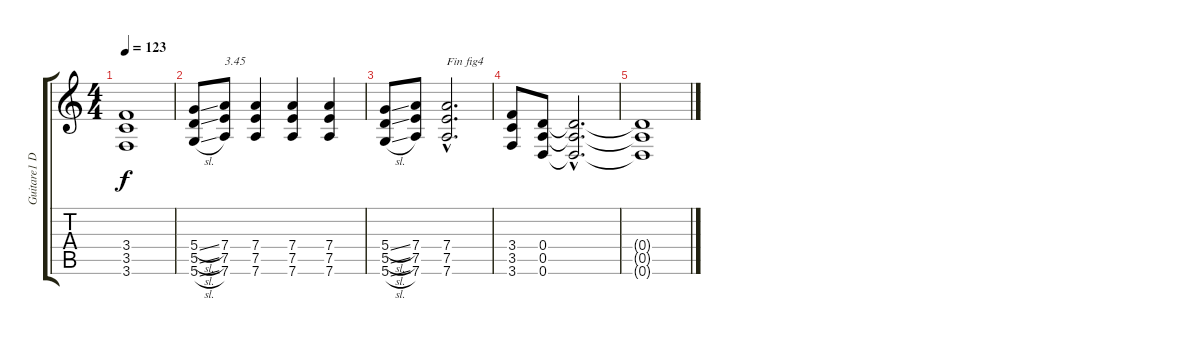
\track ("Guitare1 Dr-D" "Guitare1 D") {instrument distortionguitar}
\staff {score tabs}
\tuning (E4 B3 G3 D3 A2 D2) {hide}
\ts (4 4)
\tempo 123
\clef g2
\ks c
(3.4 3.5 3.6).1{dy f} |
(5.4{sl} 5.5{sl} 5.6{sl}).8 (7.4 7.5 7.6).8{txt "3.45"} (7.4 7.5 7.6).4 (7.4 7.5 7.6).4 (7.4 7.5 7.6).4 |
(5.4{sl} 5.5{sl} 5.6{sl}).8 (7.4 7.5 7.6).8 (7.4{hac} 7.5{hac} 7.6{hac}).2{d txt "Fin fig4"} |
(3.4 3.5 3.6).8 (0.4 0.5 0.6).8 (0.4{hac t} 0.5{hac t} 0.6{hac t}).2{d} |
(0.4{t} 0.5{t} 0.6{t}).1
